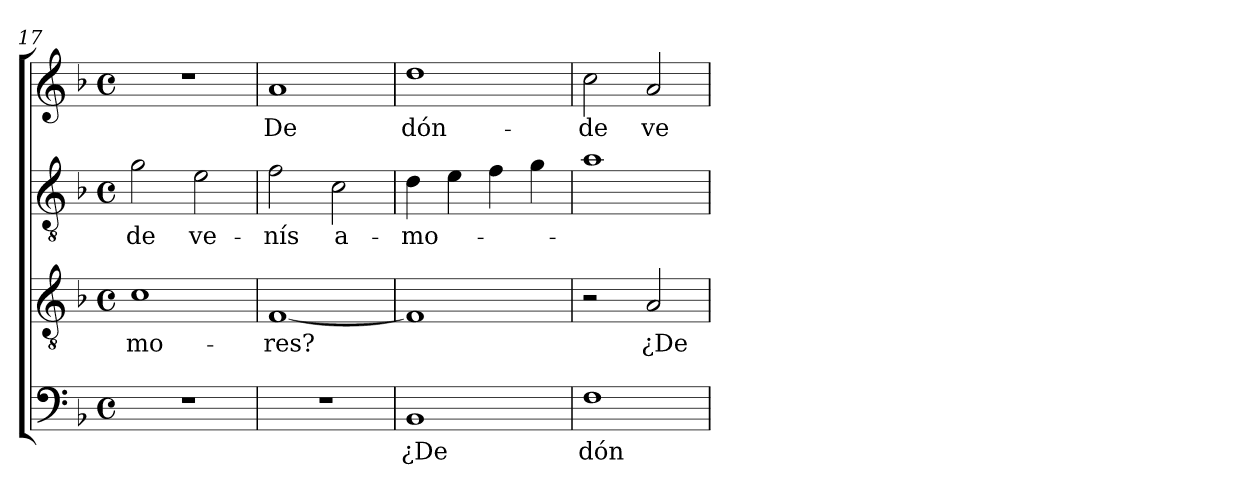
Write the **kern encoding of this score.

**kern	**text	**kern	**text	**kern	**text	**kern	**text
*part4	*part4	*part3	*part3	*part2	*part2	*part1	*part1
*staff4	*staff4	*staff3	*staff3	*staff2	*staff2	*staff1	*staff1
*clefF4	*	*clefGv2	*	*clefGv2	*	*clefG2	*
*k[b-]	*	*k[b-]	*	*k[b-]	*	*k[b-]	*
*F:	*	*F:	*	*F:	*	*F:	*
*M4/4	*	*M4/4	*	*M4/4	*	*M4/4	*
*met(c)	*	*met(c)	*	*met(c)	*	*met(c)	*
=17	=17	=17	=17	=17	=17	=17	=17
!	!	!	!LO:LY:b	!	!LO:LY:b	!	!
1r	.	1c	-mo-	2g\	-de	1r	.
!	!	!	!	!	!LO:LY:b	!	!
.	.	.	.	2e\	ve-	.	.
=18	=18	=18	=18	=18	=18	=18	=18
!	!	!	!LO:LY:b	!	!LO:LY:b	!	!LO:LY:b
1r	.	[<1F	-res?	2f\	-nís	1a	De
!	!	!	!	!	!LO:LY:b	!	!
.	.	.	.	2c\	a-	.	.
!!LO:PB:g=z
=19	=19	=19	=19	=19	=19	=19	=19
!	!LO:LY:b	!	!	!	!LO:LY:b	!	!LO:LY:b
1BB-	¿De	1F]	.	4d\	-mo-	1dd	dón-
.	.	.	.	4e\	.	.	.
.	.	.	.	4f\	.	.	.
.	.	.	.	4g\	.	.	.
=20	=20	=20	=20	=20	=20	=20	=20
!	!LO:LY:b	!	!	!	!	!	!LO:LY:b
1F	dón-	2r	.	1a	.	2cc\	-de
!	!	!	!LO:LY:b	!	!	!	!LO:LY:b
.	.	2A/	¿De	.	.	2a/	ve-
=	=	=	=	=	=	=	=
*-	*-	*-	*-	*-	*-	*-	*-
